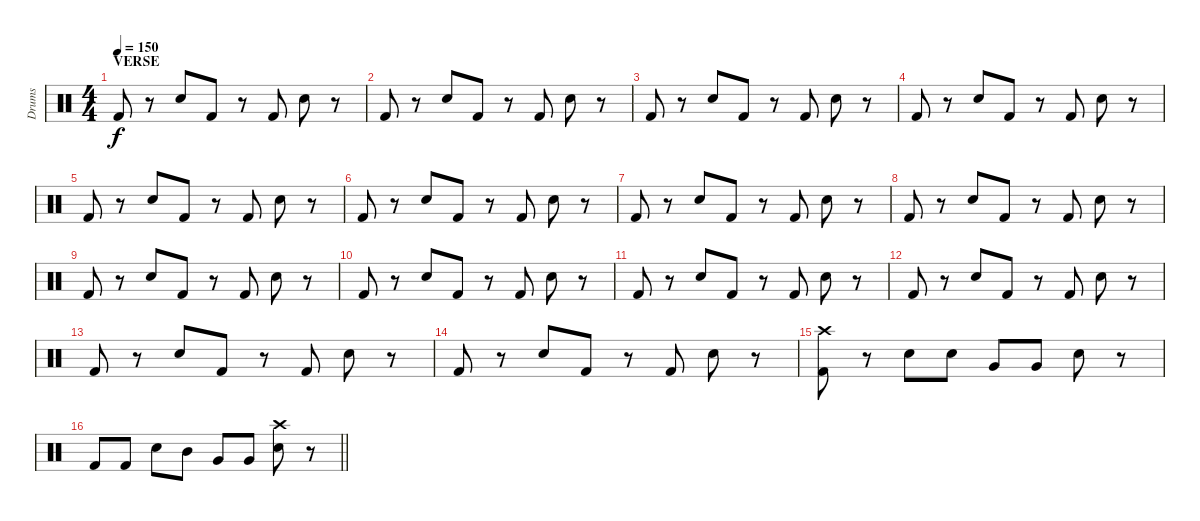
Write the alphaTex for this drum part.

\track ("Drums" "Drums") {instrument percussion}
\staff {score}
\articulation defaults
\ts (4 4)
\section ("" "VERSE")
\tempo 150
\clef neutral
\ks c "Kick (hit) 2".8{dy f}
r.8 "Snare (hit) 2".8 "Kick (hit) 2".8 r.8 "Kick (hit) 2".8 "Snare (hit) 2".8 r.8 |
"Kick (hit) 2".8 r.8 "Snare (hit) 2".8 "Kick (hit) 2".8 r.8 "Kick (hit) 2".8 "Snare (hit) 2".8 r.8 |
"Kick (hit) 2".8 r.8 "Snare (hit) 2".8 "Kick (hit) 2".8 r.8 "Kick (hit) 2".8 "Snare (hit) 2".8 r.8 |
"Kick (hit) 2".8 r.8 "Snare (hit) 2".8 "Kick (hit) 2".8 r.8 "Kick (hit) 2".8 "Snare (hit) 2".8 r.8 |
"Kick (hit) 2".8 r.8 "Snare (hit) 2".8 "Kick (hit) 2".8 r.8 "Kick (hit) 2".8 "Snare (hit) 2".8 r.8 |
"Kick (hit) 2".8 r.8 "Snare (hit) 2".8 "Kick (hit) 2".8 r.8 "Kick (hit) 2".8 "Snare (hit) 2".8 r.8 |
"Kick (hit) 2".8 r.8 "Snare (hit) 2".8 "Kick (hit) 2".8 r.8 "Kick (hit) 2".8 "Snare (hit) 2".8 r.8 |
"Kick (hit) 2".8 r.8 "Snare (hit) 2".8 "Kick (hit) 2".8 r.8 "Kick (hit) 2".8 "Snare (hit) 2".8 r.8 |
"Kick (hit) 2".8 r.8 "Snare (hit) 2".8 "Kick (hit) 2".8 r.8 "Kick (hit) 2".8 "Snare (hit) 2".8 r.8 |
"Kick (hit) 2".8 r.8 "Snare (hit) 2".8 "Kick (hit) 2".8 r.8 "Kick (hit) 2".8 "Snare (hit) 2".8 r.8 |
"Kick (hit) 2".8 r.8 "Snare (hit) 2".8 "Kick (hit) 2".8 r.8 "Kick (hit) 2".8 "Snare (hit) 2".8 r.8 |
"Kick (hit) 2".8 r.8 "Snare (hit) 2".8 "Kick (hit) 2".8 r.8 "Kick (hit) 2".8 "Snare (hit) 2".8 r.8 |
"Kick (hit) 2".8 r.8 "Snare (hit) 2".8 "Kick (hit) 2".8 r.8 "Kick (hit) 2".8 "Snare (hit) 2".8 r.8 |
"Kick (hit) 2".8 r.8 "Snare (hit) 2".8 "Kick (hit) 2".8 r.8 "Kick (hit) 2".8 "Snare (hit) 2".8 r.8 |
("Crash high (hit)" "Kick (hit) 2").8 r.8 "Snare (hit) 2".8 "Snare (hit) 2".8 "Very Low Tom (hit)".8 "Very Low Tom (hit)".8 "Snare (hit) 2".8 r.8 |
\barLineRight lightlight "Kick (hit) 2".8 "Kick (hit) 2".8 "Snare (hit) 2".8 "Mid Tom (hit)".8 "Very Low Tom (hit)".8 "Very Low Tom (hit)".8
("Crash high (hit)" "Snare (hit) 2").8 r.8
